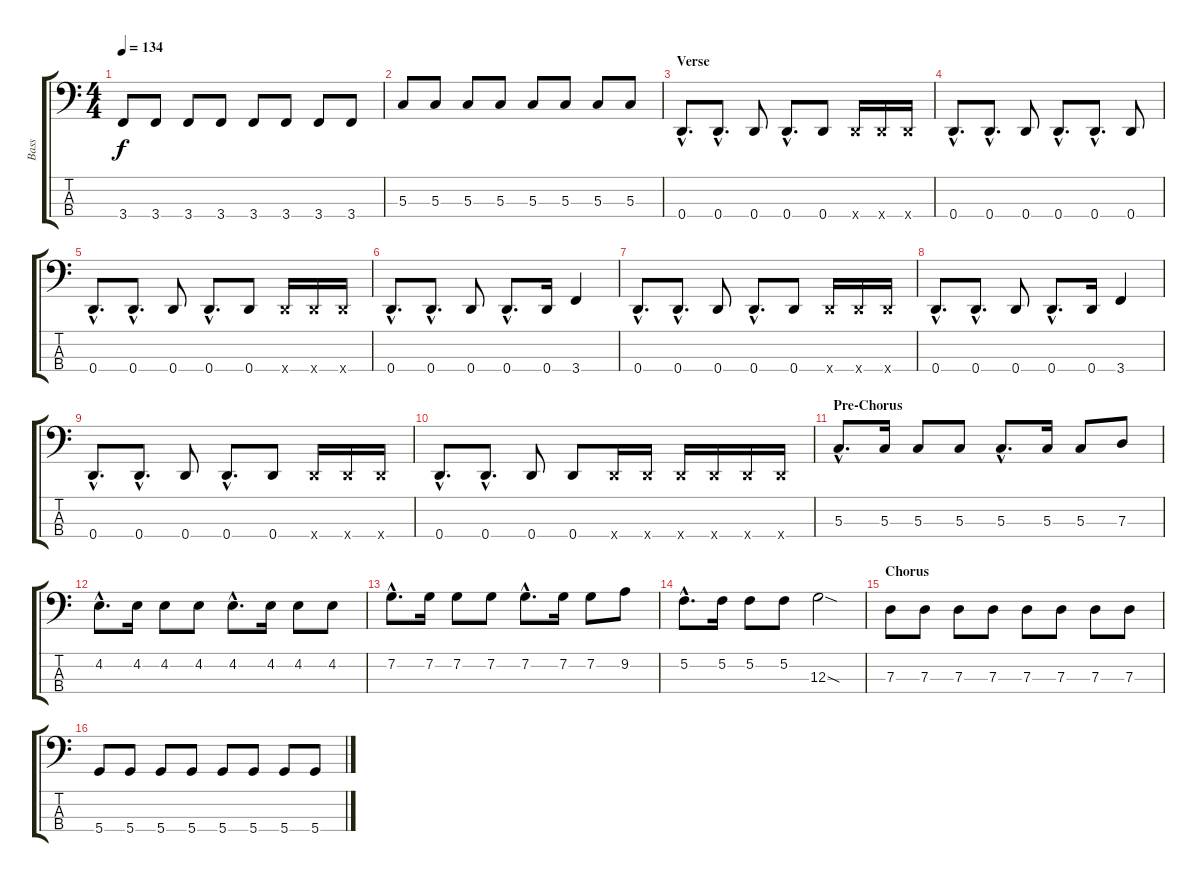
\track ("Bass" "Bass") {instrument electricbassfinger}
\staff {score tabs}
\tuning (F2 C2 G1 D1) {hide}
\ts (4 4)
\tempo 134
\clef f4
\ks c
3.4.8{dy f} 3.4.8 3.4.8 3.4.8 3.4.8 3.4.8 3.4.8 3.4.8 |
5.3.8 5.3.8 5.3.8 5.3.8 5.3.8 5.3.8 5.3.8 5.3.8 |
\section ("" "Verse")
0.4{hac}.8{d} 0.4{hac}.8{d} 0.4.8 0.4{hac}.8{d} 0.4.8 0.4{x}.16 0.4{x}.16 0.4{x}.16 |
0.4{hac}.8{d} 0.4{hac}.8{d} 0.4.8 0.4{hac}.8{d} 0.4{hac}.8{d} 0.4.8 |
0.4{hac}.8{d} 0.4{hac}.8{d} 0.4.8 0.4{hac}.8{d} 0.4.8 0.4{x}.16 0.4{x}.16 0.4{x}.16 |
0.4{hac}.8{d} 0.4{hac}.8{d} 0.4.8 0.4{hac}.8{d} 0.4.16 3.4.4 |
0.4{hac}.8{d} 0.4{hac}.8{d} 0.4.8 0.4{hac}.8{d} 0.4.8 0.4{x}.16 0.4{x}.16 0.4{x}.16 |
0.4{hac}.8{d} 0.4{hac}.8{d} 0.4.8 0.4{hac}.8{d} 0.4.16 3.4.4 |
0.4{hac}.8{d} 0.4{hac}.8{d} 0.4.8 0.4{hac}.8{d} 0.4.8 0.4{x}.16 0.4{x}.16 0.4{x}.16 |
0.4{hac}.8{d} 0.4{hac}.8{d} 0.4.8 0.4.8 0.4{x}.16 0.4{x}.16 0.4{x}.16 0.4{x}.16 0.4{x}.16 0.4{x}.16 |
\section ("" "Pre-Chorus")
5.3{hac}.8{d} 5.3.16 5.3.8 5.3.8 5.3{hac}.8{d} 5.3.16 5.3.8 7.3.8 |
4.2{hac}.8{d} 4.2.16 4.2.8 4.2.8 4.2{hac}.8{d} 4.2.16 4.2.8 4.2.8 |
7.2{hac}.8{d} 7.2.16 7.2.8 7.2.8 7.2{hac}.8{d} 7.2.16 7.2.8 9.2.8 |
5.2{hac}.8{d} 5.2.16 5.2.8 5.2.8 12.3{sod}.2 |
\section ("" "Chorus")
7.3.8 7.3.8 7.3.8 7.3.8 7.3.8 7.3.8 7.3.8 7.3.8 |
5.4.8 5.4.8 5.4.8 5.4.8 5.4.8 5.4.8 5.4.8 5.4.8
